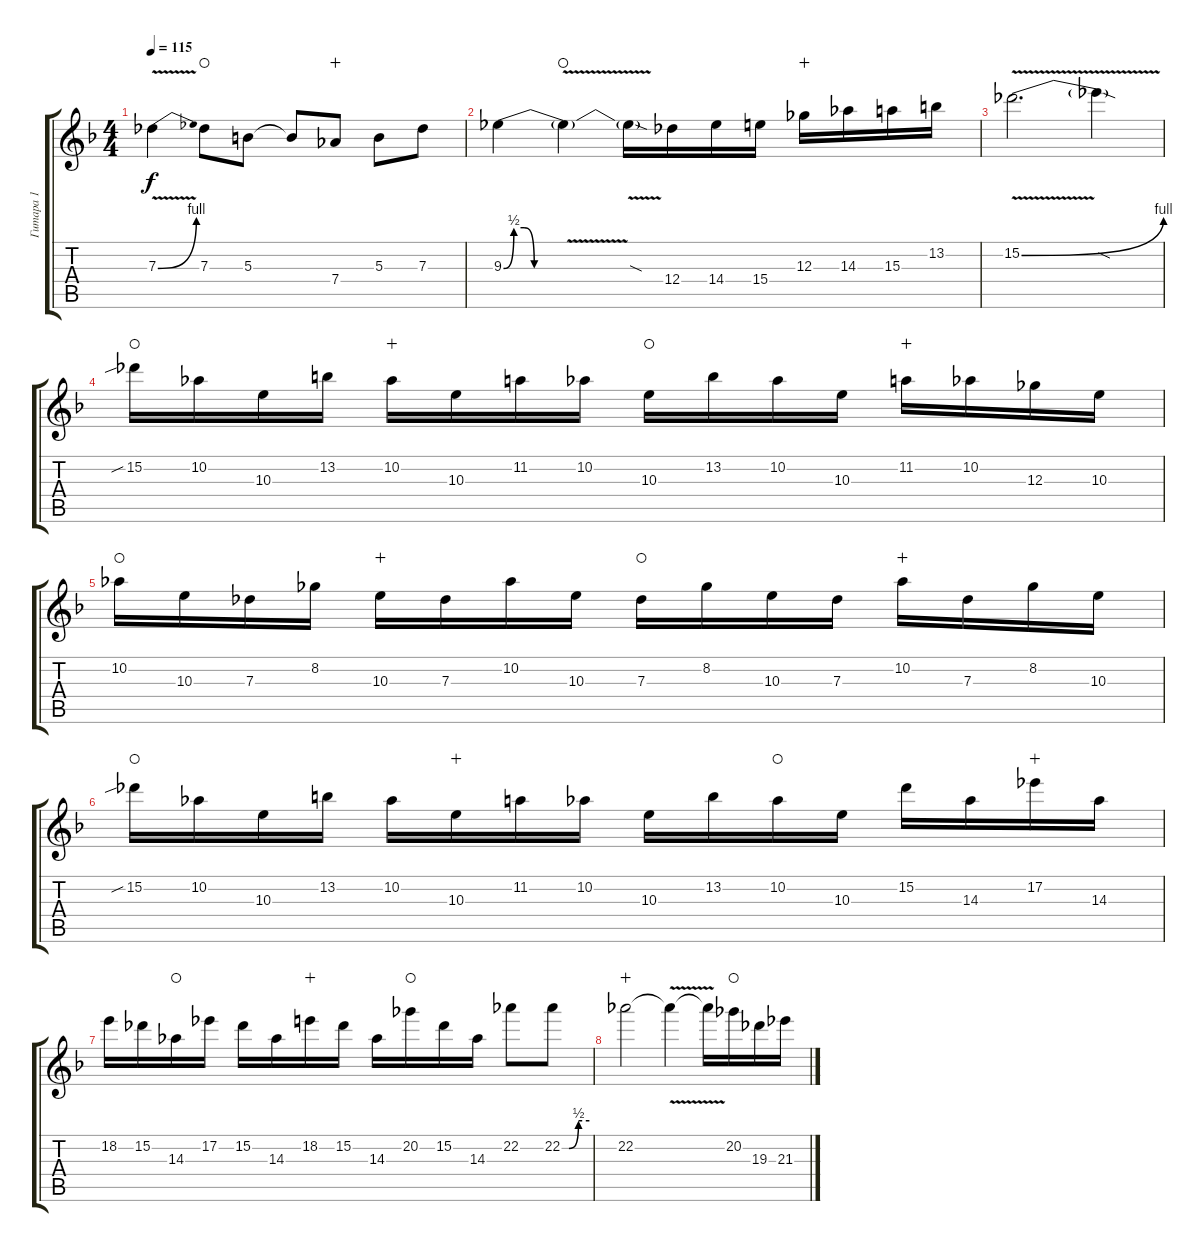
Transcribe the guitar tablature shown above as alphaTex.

\track ("Гитара 1" "Гитара 1") {instrument distortionguitar}
\staff {score tabs}
\tuning (Eb4 Bb3 Gb3 Db3 Ab2 Eb2) {hide}
\ts (4 4)
\tempo 115
\clef g2
\ks dminor
7.3{be (bend 0 0 60 4) v}.4{dy f} 7.3.8{waho} 5.3.8 5.3{t}.8 7.4.8{wahc} 5.3.8 7.3.8 |
9.3{be (custom 0 0 10 2 20 2 30 0 60 0)}.4 9.3{v t}.4{waho} 9.3{sod t}.16 12.4.16 14.4.16 15.4.16 12.3.16{wahc} 14.3.16 15.3.16 13.2.16 |
15.2{be (bend 0 0 60 4) v}.2{d} 15.2{sod t}.4 |
15.2{sib}.16{waho} 10.2.16 10.3.16 13.2.16 10.2.16{wahc} 10.3.16 11.2.16 10.2.16 10.3.16{waho} 13.2.16 10.2.16 10.3.16 11.2.16{wahc} 10.2.16 12.3.16 10.3.16 |
10.2.16{waho} 10.3.16 7.3.16 8.2.16 10.3.16{wahc} 7.3.16 10.2.16 10.3.16 7.3.16{waho} 8.2.16 10.3.16 7.3.16 10.2.16{wahc} 7.3.16 8.2.16 10.3.16 |
15.2{sib}.16{waho} 10.2.16 10.3.16 13.2.16 10.2.16 10.3.16{wahc} 11.2.16 10.2.16 10.3.16 13.2.16 10.2.16{waho} 10.3.16 15.2.16 14.3.16 17.2.16{wahc} 14.3.16 |
18.2.16 15.2.16 14.3.16{waho} 17.2.16 15.2.16 14.3.16 18.2.16{wahc} 15.2.16 14.3.16 20.2.16{waho} 15.2.16 14.3.16 22.2.8 22.2{be (custom 0 0 15 0 36 2 60 2)}.8 |
22.2.2{wahc} 22.2{v t}.4 22.2{t}.16 20.2.16{waho} 19.3.16 21.3.16
